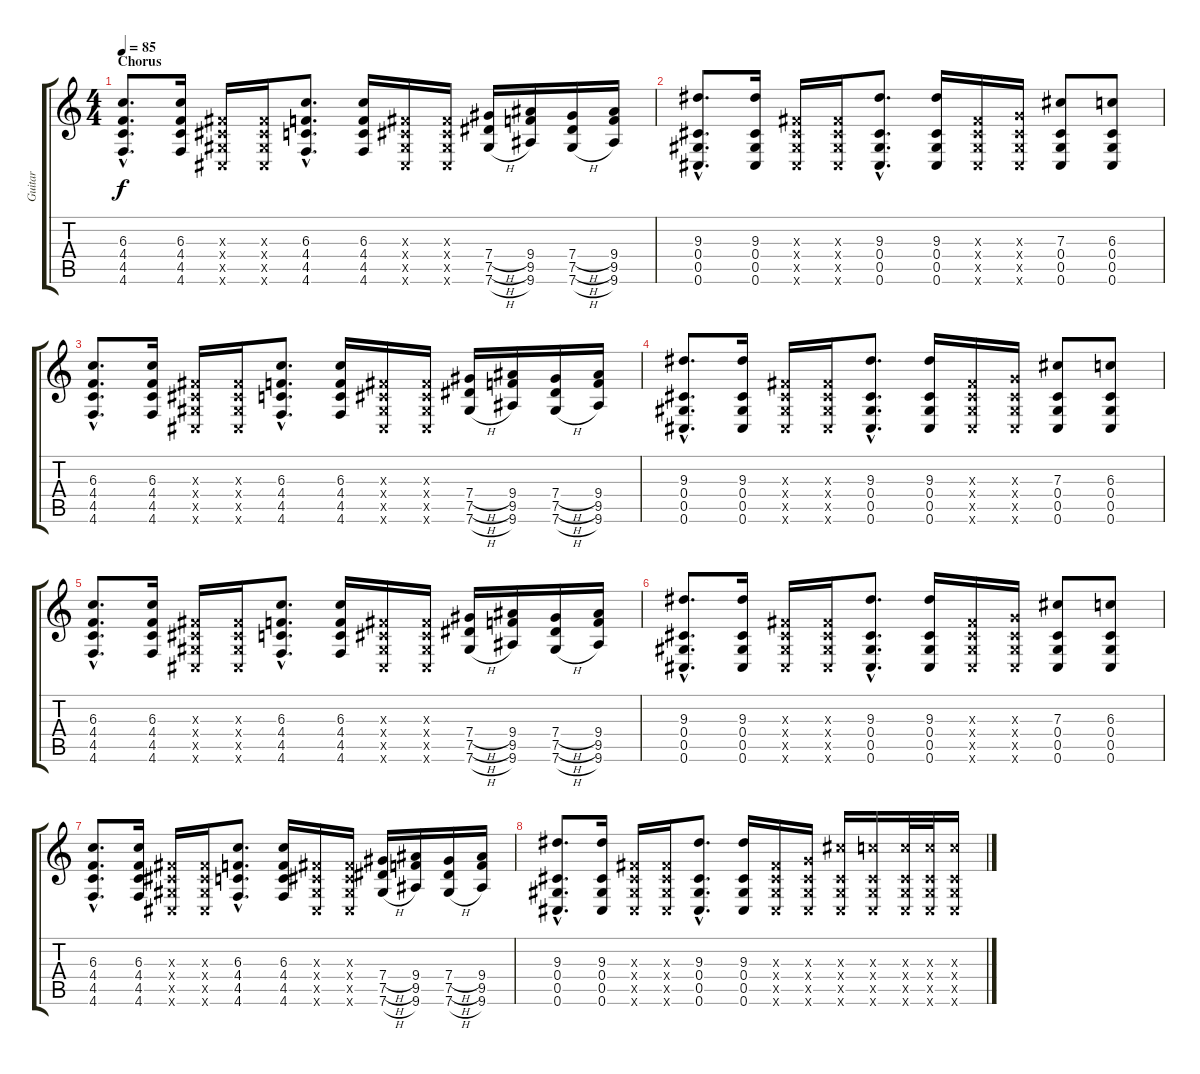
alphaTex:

\track ("Guitar" "Guitar") {instrument distortionguitar}
\staff {score tabs}
\tuning (Eb4 Bb3 Gb3 Db3 Ab2 Db2) {hide}
\ts (4 4)
\section ("" "Chorus")
\tempo 85
\clef g2
\ks c
(6.3{hac} 4.4{hac} 4.5{hac} 4.6{hac}).8{d dy f} (6.3 4.4 4.5 4.6).16 (0.3{x} 0.4{x} 0.5{x} 0.6{x}).16 (0.3{x} 0.4{x} 0.5{x} 0.6{x}).16 (6.3{hac} 4.4{hac} 4.5{hac} 4.6{hac}).8{d} (6.3 4.4 4.5 4.6).16 (0.3{x} 0.4{x} 0.5{x} 0.6{x}).16 (0.3{x} 0.4{x} 0.5{x} 0.6{x}).16 (7.4{h} 7.5{h} 7.6{h}).16 (9.4 9.5 9.6).16 (7.4{h} 7.5{h} 7.6{h}).16 (9.4 9.5 9.6).16 |
(9.3{hac} 0.4{hac} 0.5{hac} 0.6{hac}).8{d} (9.3 0.4 0.5 0.6).16 (0.3{x} 0.4{x} 0.5{x} 0.6{x}).16 (0.3{x} 0.4{x} 0.5{x} 0.6{x}).16 (9.3{hac} 0.4{hac} 0.5{hac} 0.6{hac}).8{d} (9.3 0.4 0.5 0.6).16 (0.3{x} 0.4{x} 0.5{x} 0.6{x}).16 (1.3{x} 0.4{x} 0.5{x} 0.6{x}).16 (7.3 0.4 0.5 0.6).8 (6.3 0.4 0.5 0.6).8 |
(6.3{hac} 4.4{hac} 4.5{hac} 4.6{hac}).8{d} (6.3 4.4 4.5 4.6).16 (0.3{x} 0.4{x} 0.5{x} 0.6{x}).16 (0.3{x} 0.4{x} 0.5{x} 0.6{x}).16 (6.3{hac} 4.4{hac} 4.5{hac} 4.6{hac}).8{d} (6.3 4.4 4.5 4.6).16 (0.3{x} 0.4{x} 0.5{x} 0.6{x}).16 (0.3{x} 0.4{x} 0.5{x} 0.6{x}).16 (7.4{h} 7.5{h} 7.6{h}).16 (9.4 9.5 9.6).16 (7.4{h} 7.5{h} 7.6{h}).16 (9.4 9.5 9.6).16 |
(9.3{hac} 0.4{hac} 0.5{hac} 0.6{hac}).8{d} (9.3 0.4 0.5 0.6).16 (0.3{x} 0.4{x} 0.5{x} 0.6{x}).16 (0.3{x} 0.4{x} 0.5{x} 0.6{x}).16 (9.3{hac} 0.4{hac} 0.5{hac} 0.6{hac}).8{d} (9.3 0.4 0.5 0.6).16 (0.3{x} 0.4{x} 0.5{x} 0.6{x}).16 (1.3{x} 0.4{x} 0.5{x} 0.6{x}).16 (7.3 0.4 0.5 0.6).8 (6.3 0.4 0.5 0.6).8 |
(6.3{hac} 4.4{hac} 4.5{hac} 4.6{hac}).8{d} (6.3 4.4 4.5 4.6).16 (0.3{x} 0.4{x} 0.5{x} 0.6{x}).16 (0.3{x} 0.4{x} 0.5{x} 0.6{x}).16 (6.3{hac} 4.4{hac} 4.5{hac} 4.6{hac}).8{d} (6.3 4.4 4.5 4.6).16 (0.3{x} 0.4{x} 0.5{x} 0.6{x}).16 (0.3{x} 0.4{x} 0.5{x} 0.6{x}).16 (7.4{h} 7.5{h} 7.6{h}).16 (9.4 9.5 9.6).16 (7.4{h} 7.5{h} 7.6{h}).16 (9.4 9.5 9.6).16 |
(9.3{hac} 0.4{hac} 0.5{hac} 0.6{hac}).8{d} (9.3 0.4 0.5 0.6).16 (0.3{x} 0.4{x} 0.5{x} 0.6{x}).16 (0.3{x} 0.4{x} 0.5{x} 0.6{x}).16 (9.3{hac} 0.4{hac} 0.5{hac} 0.6{hac}).8{d} (9.3 0.4 0.5 0.6).16 (0.3{x} 0.4{x} 0.5{x} 0.6{x}).16 (1.3{x} 0.4{x} 0.5{x} 0.6{x}).16 (7.3 0.4 0.5 0.6).8 (6.3 0.4 0.5 0.6).8 |
(6.3{hac} 4.4{hac} 4.5{hac} 4.6{hac}).8{d} (6.3 4.4 4.5 4.6).16 (0.3{x} 0.4{x} 0.5{x} 0.6{x}).16 (0.3{x} 0.4{x} 0.5{x} 0.6{x}).16 (6.3{hac} 4.4{hac} 4.5{hac} 4.6{hac}).8{d} (6.3 4.4 4.5 4.6).16 (0.3{x} 0.4{x} 0.5{x} 0.6{x}).16 (0.3{x} 0.4{x} 0.5{x} 0.6{x}).16 (7.4{h} 7.5{h} 7.6{h}).16 (9.4 9.5 9.6).16 (7.4{h} 7.5{h} 7.6{h}).16 (9.4 9.5 9.6).16 |
(9.3{hac} 0.4{hac} 0.5{hac} 0.6{hac}).8{d} (9.3 0.4 0.5 0.6).16 (0.3{x} 0.4{x} 0.5{x} 0.6{x}).16 (0.3{x} 0.4{x} 0.5{x} 0.6{x}).16 (9.3{hac} 0.4{hac} 0.5{hac} 0.6{hac}).8{d} (9.3 0.4 0.5 0.6).16 (0.3{x} 0.4{x} 0.5{x} 0.6{x}).16 (1.3{x} 0.4{x} 0.5{x} 0.6{x}).16 (7.3{x} 0.4{x} 0.5{x} 0.6{x}).16 (6.3{x} 0.4{x} 0.5{x} 0.6{x}).16 (6.3{x} 0.4{x} 0.5{x} 0.6{x}).32 (6.3{x} 0.4{x} 0.5{x} 0.6{x}).32 (6.3{x} 0.4{x} 0.5{x} 0.6{x}).16
